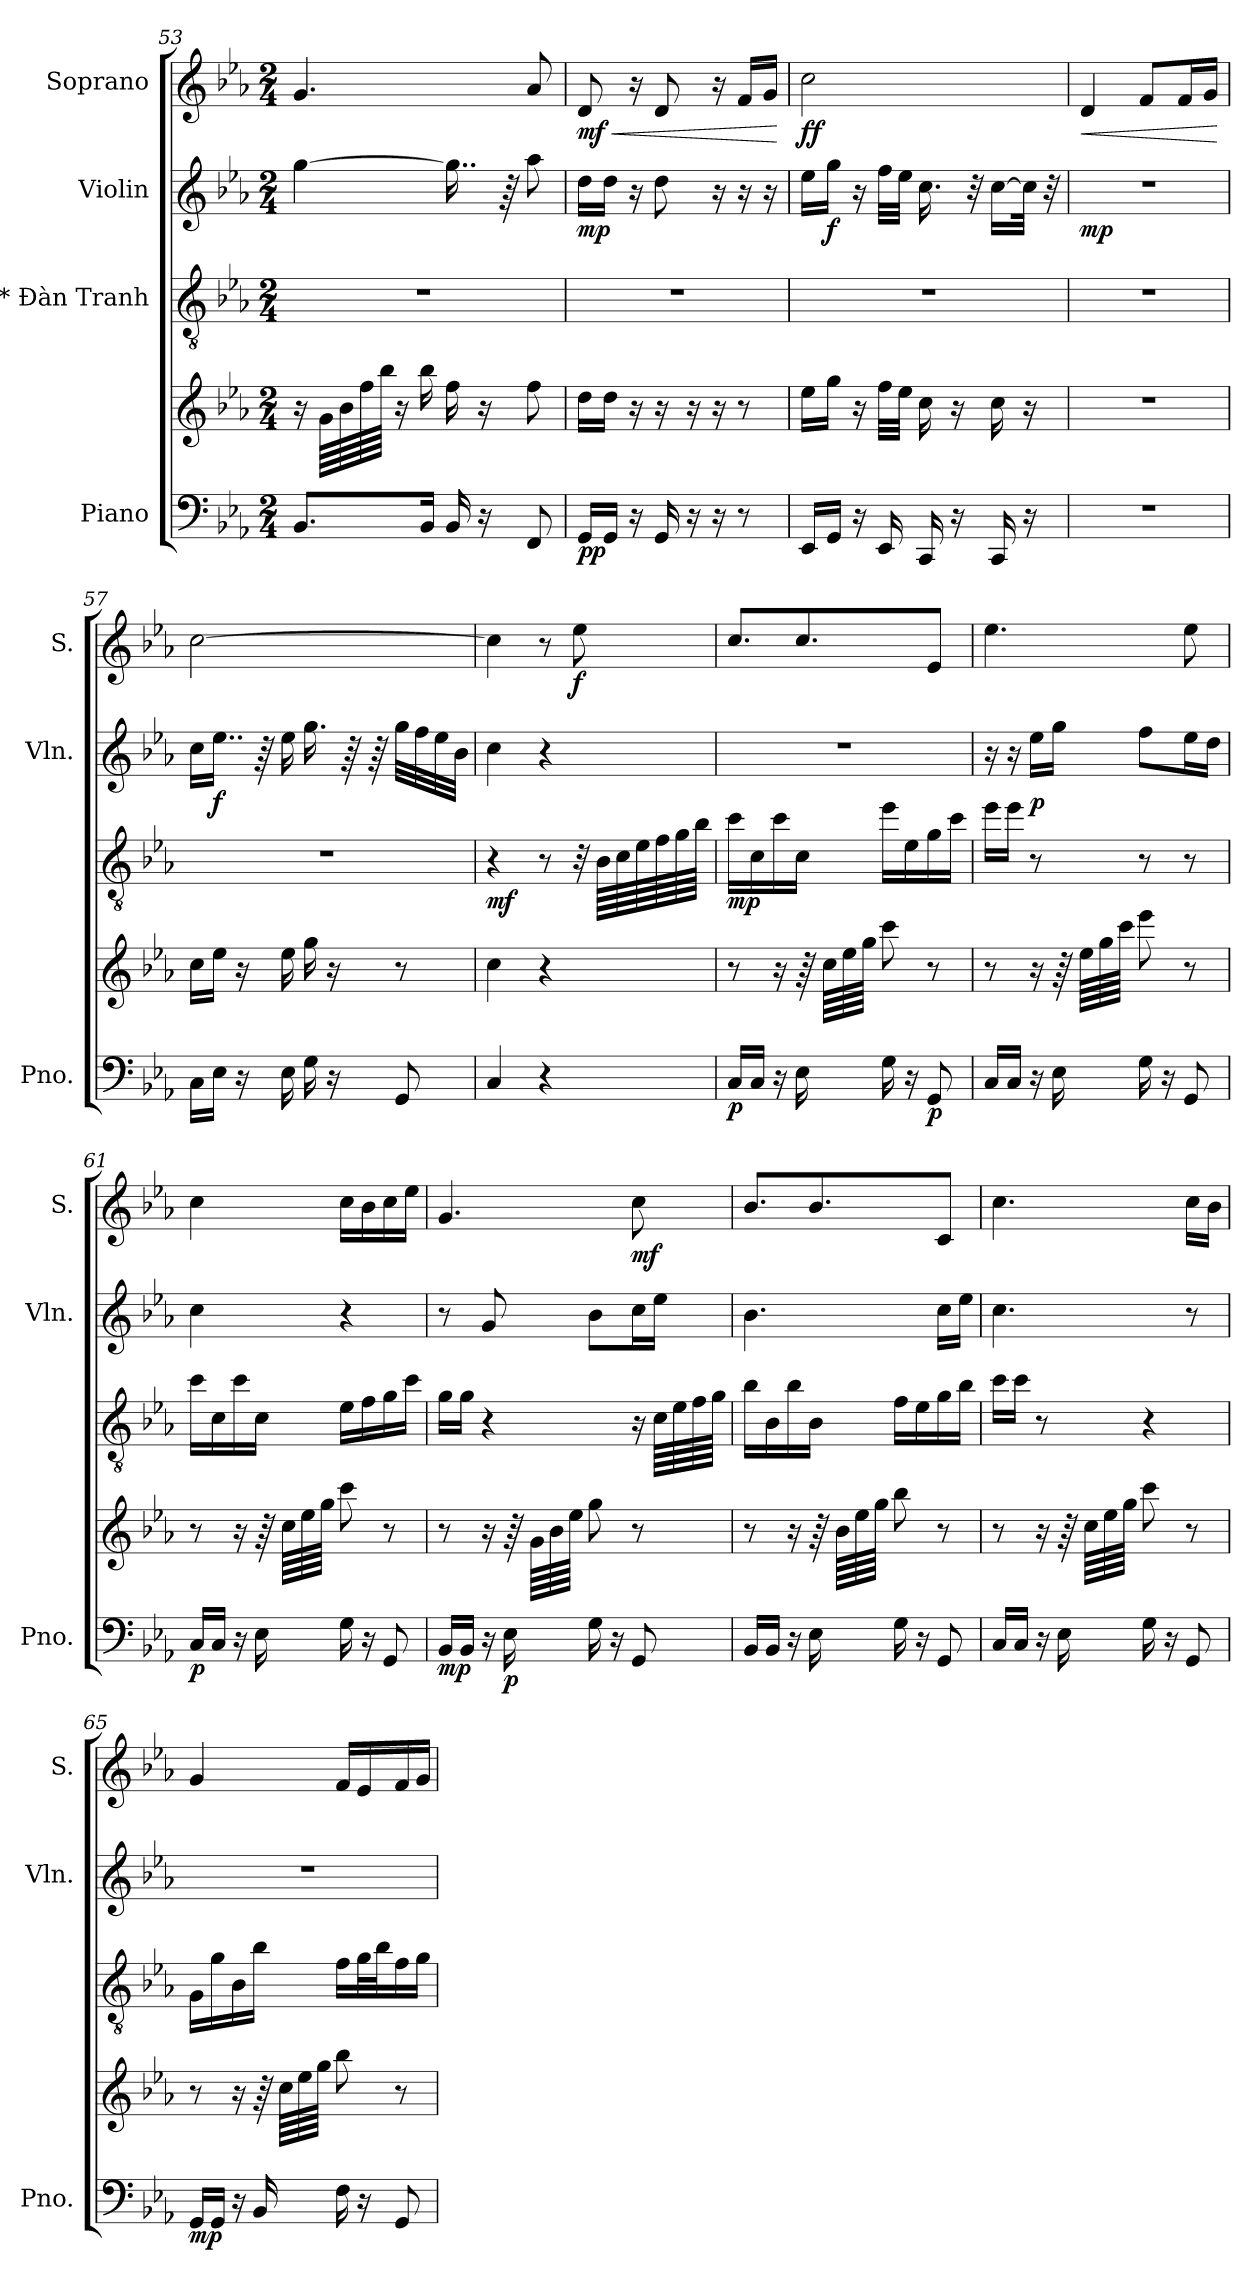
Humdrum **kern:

**kern	**kern	**dynam	**kern	**dynam	**kern	**dynam	**kern	**dynam
*part4	*part4	*part4	*part3	*part3	*part2	*part2	*part1	*part1
*staff5	*staff4	*staff4/5	*staff3	*staff3	*staff2	*staff2	*staff1	*staff1
*I"Piano	*	*	*I"* Đàn Tranh	*	*I"Violin	*	*I"Soprano	*
*I'Pno.	*	*	*	*	*I'Vln.	*	*I'S.	*
*clefF4	*clefG2	*	*clefGv2	*	*clefG2	*	*clefG2	*
*k[b-e-a-]	*k[b-e-a-]	*	*k[b-e-a-]	*	*k[b-e-a-]	*	*k[b-e-a-]	*
*M2/4	*M2/4	*	*M2/4	*	*M2/4	*	*M2/4	*
=53	=53	=53	=53	=53	=53	=53	=53	=53
8.BB-/L	16r	.	2r	.	[4gg\	.	4.g/	.
.	64g\LLLL	.	.	.	.	.	.	.
.	64b-\	.	.	.	.	.	.	.
.	64ff\	.	.	.	.	.	.	.
.	64bb-\JJJJ	.	.	.	.	.	.	.
.	16r	.	.	.	.	.	.	.
16BB-/Jk	16bb-\	.	.	.	.	.	.	.
16BB-/	16ff\	.	.	.	16..gg\]	.	.	.
16r	16r	.	.	.	.	.	.	.
.	.	.	.	.	64r	.	.	.
8FF/	8ff\	.	.	.	8aa-\	.	8a-/	.
=54	=54	=54	=54	=54	=54	=54	=54	=54
!	!	!LO:DY:b=2	!	!	!	!	!	!LO:HP:b
!	!	!LO:DY:n=1:b	!	!	!	!LO:DY:b	!	!LO:DY:n=1:b
16GG/LL	16dd\LL	p p	2r	.	16dd\LL	mp	8d/	< mf
16GG/JJ	16dd\JJ	.	.	.	16dd\JJ	.	.	.
16r	16r	.	.	.	16r	.	16r	.
16GG/	16r	.	.	.	8dd\	.	8d/	.
16r	16r	.	.	.	.	.	.	.
16r	16r	.	.	.	16r	.	16r	.
8r	8r	.	.	.	16r	.	16f/LL	.
.	.	.	.	.	16r	.	16g/JJ	.
.	.	.	.	.	.	.	.	[
!!LO:LB:g=z
=55	=55	=55	=55	=55	=55	=55	=55	=55
!	!	!	!	!	!	!	!	!LO:DY:b
16EE-/LL	16ee-\LL	.	2r	.	16ee-\LL	.	2cc\	ff
!	!	!LO:DY:b=2	!	!	!	!	!	!
!	!	!LO:DY:n=1:b	!	!	!	!LO:DY:b	!	!
16GG/JJ	16gg\JJ	mf mf	.	.	16gg\JJ	f	.	.
16r	16r	.	.	.	16r	.	.	.
16EE-/	32ff\LLL	.	.	.	32ff\LLL	.	.	.
.	32ee-\JJJ	.	.	.	32ee-\JJJ	.	.	.
16CC/	16cc\	.	.	.	16.cc\	.	.	.
16r	16r	.	.	.	.	.	.	.
.	.	.	.	.	32r	.	.	.
16CC/	16cc\	.	.	.	[16cc\LL	.	.	.
16r	16r	.	.	.	32cc\JJk]	.	.	.
.	.	.	.	.	32r	.	.	.
=56	=56	=56	=56	=56	=56	=56	=56	=56
!	!	!LO:DY:b=2	!	!	!	!	!	!LO:HP:b
!	!	!LO:DY:n=1:b	!	!	!	!LO:DY:b	!	!
2r	2r	mp mp	2r	.	2r	mp	4d/	<
.	.	.	.	.	.	.	8f/L	.
.	.	.	.	.	.	.	16f/L	.
.	.	.	.	.	.	.	16g/JJ	.
.	.	.	.	.	.	.	.	[
=57	=57	=57	=57	=57	=57	=57	=57	=57
16C\LL	16cc\LL	.	2r	.	16cc\LL	.	[2cc\	.
!	!	!LO:DY:b=2	!	!	!	!	!	!
!	!	!LO:DY:n=1:b	!	!	!	!LO:DY:b	!	!
16E-\JJ	16ee-\JJ	f mf	.	.	16..ee-\JJ	f	.	.
16r	16r	.	.	.	.	.	.	.
.	.	.	.	.	64r	.	.	.
16E-\	16ee-\	.	.	.	16ee-\	.	.	.
16G\	16gg\	.	.	.	16.gg\	.	.	.
16r	16r	.	.	.	.	.	.	.
.	.	.	.	.	64r	.	.	.
.	.	.	.	.	64r	.	.	.
8GG/	8r	.	.	.	32gg\LLL	.	.	.
.	.	.	.	.	32ff\	.	.	.
.	.	.	.	.	32ee-\	.	.	.
.	.	.	.	.	32b-\JJJ	.	.	.
=58	=58	=58	=58	=58	=58	=58	=58	=58
!	!	!	!	!LO:DY:b	!	!	!	!
4C/	4cc\	.	4r	mf	4cc\	.	4cc\]	.
4r	4r	.	8r	.	4r	.	8r	.
!	!	!	!	!	!	!	!	!LO:DY:b
.	.	.	32r	.	.	.	8ee-\	f
.	.	.	64B-\LLLL	.	.	.	.	.
.	.	.	64c\	.	.	.	.	.
.	.	.	64e-\	.	.	.	.	.
.	.	.	64f\	.	.	.	.	.
.	.	.	64g\	.	.	.	.	.
.	.	.	64b-\JJJJ	.	.	.	.	.
!!LO:PB:g=z
=59	=59	=59	=59	=59	=59	=59	=59	=59
!	!	!LO:DY:b=2	!	!LO:DY:b	!	!	!	!
16C/LL	8r	p	16cc\LL	mp	2r	.	8.cc/L	.
16C/JJ	.	.	16c\	.	.	.	.	.
16r	16r	.	16cc\	.	.	.	.	.
16E-\	64r	.	16c\JJ	.	.	.	8.cc/	.
.	64cc\LLLL	.	.	.	.	.	.	.
.	64ee-\	.	.	.	.	.	.	.
.	64gg\JJJJ	.	.	.	.	.	.	.
16G\	8ccc\	.	16ee-\LL	.	.	.	.	.
16r	.	.	16e-\	.	.	.	.	.
!	!	!LO:DY:b=2	!	!	!	!	!	!
8GG/	8r	p	16g\	.	.	.	8e-/J	.
.	.	.	16cc\JJ	.	.	.	.	.
=60	=60	=60	=60	=60	=60	=60	=60	=60
16C/LL	8r	.	16ee-\LL	.	16r	.	4.ee-\	.
16C/JJ	.	.	16ee-\JJ	.	16r	.	.	.
!	!	!	!	!	!	!LO:DY:b	!	!
16r	16r	.	8r	.	16ee-\LL	p	.	.
16E-\	64r	.	.	.	16gg\JJ	.	.	.
.	64ee-\LLLL	.	.	.	.	.	.	.
.	64gg\	.	.	.	.	.	.	.
.	64ccc\JJJJ	.	.	.	.	.	.	.
16G\	8eee-\	.	8r	.	8ff\L	.	.	.
16r	.	.	.	.	.	.	.	.
8GG/	8r	.	8r	.	16ee-\L	.	8ee-\	.
.	.	.	.	.	16dd\JJ	.	.	.
=61	=61	=61	=61	=61	=61	=61	=61	=61
!	!	!LO:DY:b=2	!	!	!	!	!	!
16C/LL	8r	p	16cc\LL	.	4cc\	.	4cc\	.
16C/JJ	.	.	16c\	.	.	.	.	.
16r	16r	.	16cc\	.	.	.	.	.
16E-\	64r	.	16c\JJ	.	.	.	.	.
.	64cc\LLLL	.	.	.	.	.	.	.
.	64ee-\	.	.	.	.	.	.	.
.	64gg\JJJJ	.	.	.	.	.	.	.
16G\	8ccc\	.	16e-\LL	.	4r	.	16cc\LL	.
16r	.	.	16f\	.	.	.	16b-\	.
8GG/	8r	.	16g\	.	.	.	16cc\	.
.	.	.	16cc\JJ	.	.	.	16ee-\JJ	.
!!LO:LB:g=z
=62	=62	=62	=62	=62	=62	=62	=62	=62
!	!	!LO:DY:b=2	!	!	!	!	!	!
16BB-/LL	8r	mp	16g\LL	.	8r	.	4.g/	.
16BB-/JJ	.	.	16g\JJ	.	.	.	.	.
16r	16r	.	4r	.	8g/	.	.	.
!	!	!LO:DY:b=2	!	!	!	!	!	!
16E-\	64r	p	.	.	.	.	.	.
.	64g\LLLL	.	.	.	.	.	.	.
.	64b-\	.	.	.	.	.	.	.
.	64ee-\JJJJ	.	.	.	.	.	.	.
16G\	8gg\	.	.	.	8b-\L	.	.	.
16r	.	.	.	.	.	.	.	.
!	!	!	!	!	!	!	!	!LO:DY:b
8GG/	8r	.	16r	.	16cc\L	.	8cc\	mf
.	.	.	64c\LLLL	.	16ee-\JJ	.	.	.
.	.	.	64e-\	.	.	.	.	.
.	.	.	64f\	.	.	.	.	.
.	.	.	64g\JJJJ	.	.	.	.	.
=63	=63	=63	=63	=63	=63	=63	=63	=63
16BB-/LL	8r	.	16b-\LL	.	4.b-\	.	8.b-/L	.
16BB-/JJ	.	.	16B-\	.	.	.	.	.
16r	16r	.	16b-\	.	.	.	.	.
16E-\	64r	.	16B-\JJ	.	.	.	8.b-/	.
.	64b-\LLLL	.	.	.	.	.	.	.
.	64ee-\	.	.	.	.	.	.	.
.	64gg\JJJJ	.	.	.	.	.	.	.
16G\	8bb-\	.	16f\LL	.	.	.	.	.
16r	.	.	16e-\	.	.	.	.	.
8GG/	8r	.	16g\	.	16cc\LL	.	8c/J	.
.	.	.	16b-\JJ	.	16ee-\JJ	.	.	.
=64	=64	=64	=64	=64	=64	=64	=64	=64
16C/LL	8r	.	16cc\LL	.	4.cc\	.	4.cc\	.
16C/JJ	.	.	16cc\JJ	.	.	.	.	.
16r	16r	.	8r	.	.	.	.	.
16E-\	64r	.	.	.	.	.	.	.
.	64cc\LLLL	.	.	.	.	.	.	.
.	64ee-\	.	.	.	.	.	.	.
.	64gg\JJJJ	.	.	.	.	.	.	.
16G\	8ccc\	.	4r	.	.	.	.	.
16r	.	.	.	.	.	.	.	.
8GG/	8r	.	.	.	8r	.	16cc\LL	.
.	.	.	.	.	.	.	16b-\JJ	.
!!LO:PB:g=z
=65	=65	=65	=65	=65	=65	=65	=65	=65
!	!	!LO:DY:b=2	!	!	!	!	!	!
16GG/LL	8r	mp	16G\LL	.	2r	.	4g/	.
16GG/JJ	.	.	16g\	.	.	.	.	.
16r	16r	.	16B-\	.	.	.	.	.
16BB-/	64r	.	16b-\JJ	.	.	.	.	.
.	64cc\LLLL	.	.	.	.	.	.	.
.	64ee-\	.	.	.	.	.	.	.
.	64gg\JJJJ	.	.	.	.	.	.	.
16F\	8bb-\	.	16f\LL	.	.	.	16f/LL	.
16r	.	.	32g\L	.	.	.	16e-/	.
.	.	.	32b-\J	.	.	.	.	.
8GG/	8r	.	16f\	.	.	.	16f/	.
.	.	.	16g\JJ	.	.	.	16g/JJ	.
=	=	=	=	=	=	=	=	=
*-	*-	*-	*-	*-	*-	*-	*-	*-
